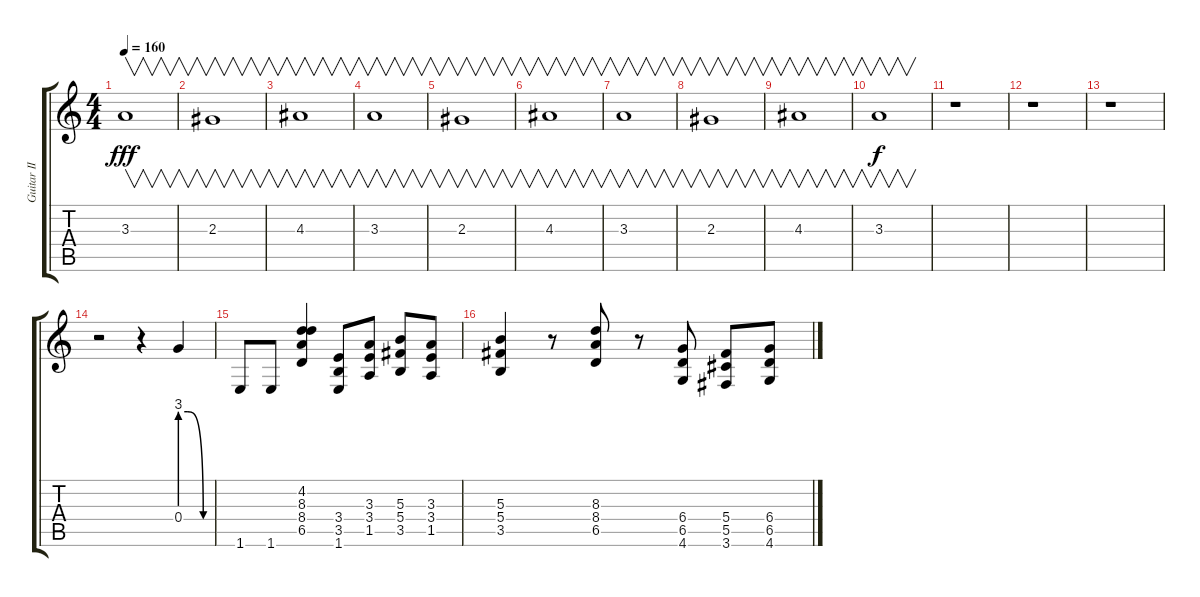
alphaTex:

\track ("Guitar II" "Guitar II") {instrument overdrivenguitar}
\staff {score tabs}
\tuning (Eb4 Bb3 Gb3 Db3 Ab2 Eb2) {hide}
\ts (4 4)
\tempo 160
\clef g2
\ks c
3.3.1{v dy fff} |
2.3.1{v} |
4.3.1{v} |
3.3.1{v} |
2.3.1{v} |
4.3.1{v} |
3.3.1{v} |
2.3.1{v} |
4.3.1{v} |
3.3.1{v dy f} |
r.1 |
r.1 |
r.1 |
r.2 r.4 0.4{be (custom 0 12 15 12 45 0 60 0)}.4 |
1.6.8 1.6.8 (4.2 8.3 8.4 6.5).4 (3.4 3.5 1.6).8 (3.3 3.4 1.5).8 (5.3 5.4 3.5).8 (3.3 3.4 1.5).8 |
(5.3 5.4 3.5).4 r.8 (8.3 8.4 6.5).8 r.8 (6.4 6.5 4.6).8 (5.4 5.5 3.6).8 (6.4 6.5 4.6).8
